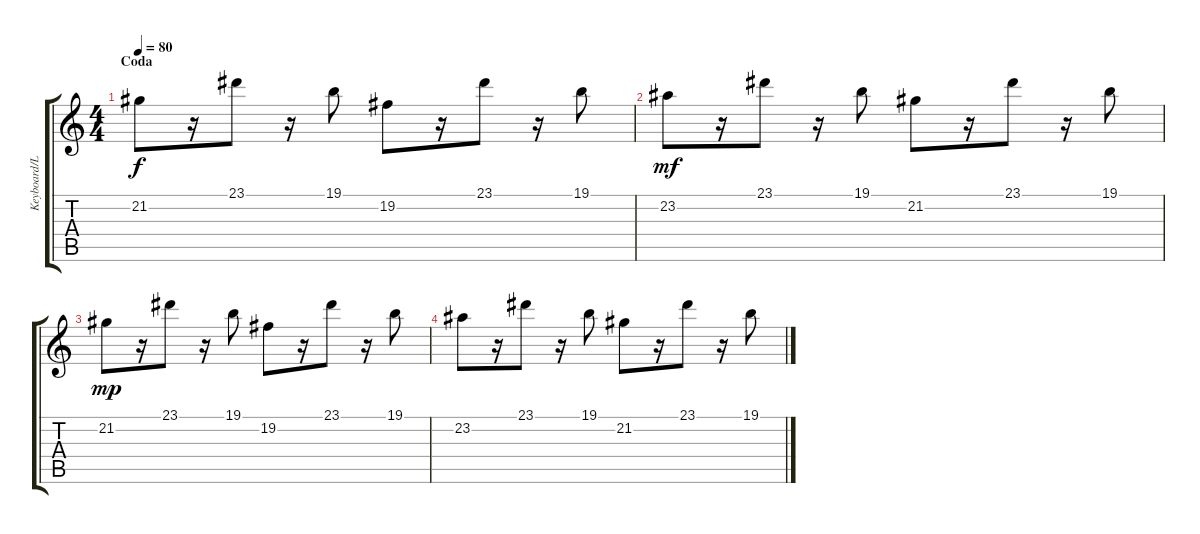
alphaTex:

\track ("Keyboard/Lead" "Keyboard/L") {instrument vibraphone}
\staff {score tabs}
\tuning (E4 B3 G3 D3 A2 E2) {hide}
\ts (4 4)
\section ("" "Coda")
\tempo 80
\clef g2
\ks c
21.2.8{dy f} r.16 23.1.8 r.16 19.1.8 19.2.8 r.16 23.1.8 r.16 19.1.8 |
23.2.8{dy mf} r.16 23.1.8 r.16 19.1.8 21.2.8 r.16 23.1.8 r.16 19.1.8 |
21.2.8{dy mp} r.16 23.1.8 r.16 19.1.8 19.2.8 r.16 23.1.8 r.16 19.1.8 |
23.2.8 r.16 23.1.8 r.16 19.1.8 21.2.8 r.16 23.1.8 r.16 19.1.8
